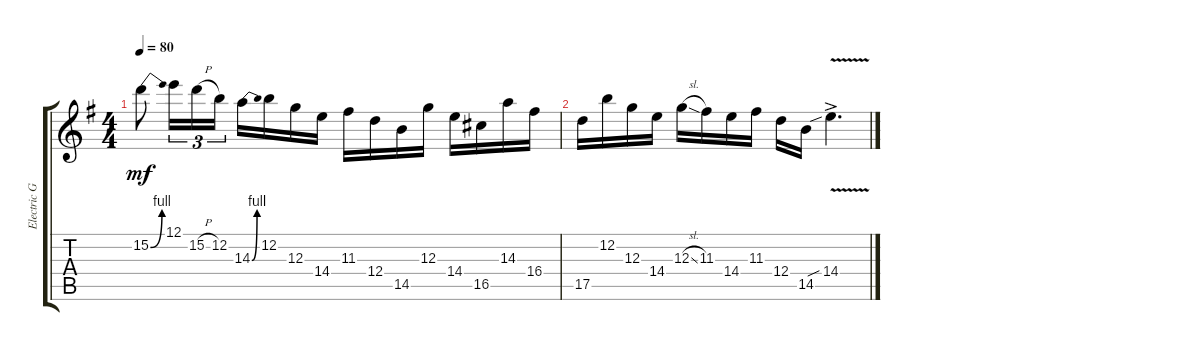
\track ("Electric Guitar" "Electric G") {instrument electricguitarclean}
\staff {score tabs}
\tuning (E4 B3 G3 D3 A2 E2) {hide}
\ts (4 4)
\tempo 80
\clef g2
\ks eminor
15.2{be (bend 0 0 60 4)}.8{dy mf instrument electricguitarclean} 12.1.16{tu (3 2)} 15.2{h}.16{tu (3 2)} 12.2.16{tu (3 2)} 14.3{be (bend 0 0 60 4)}.16 12.2.16 12.3.16 14.4.16 11.3.16 12.4.16 14.5.16 12.3.16 14.4.16 16.5.16 14.3.16 16.4.16 |
17.5.16 12.2.16 12.3.16 14.4.16 12.3{sl}.16 11.3.16 14.4.16 11.3.16 12.4.16 14.5.16 14.4{v sib ac}.4{d}
